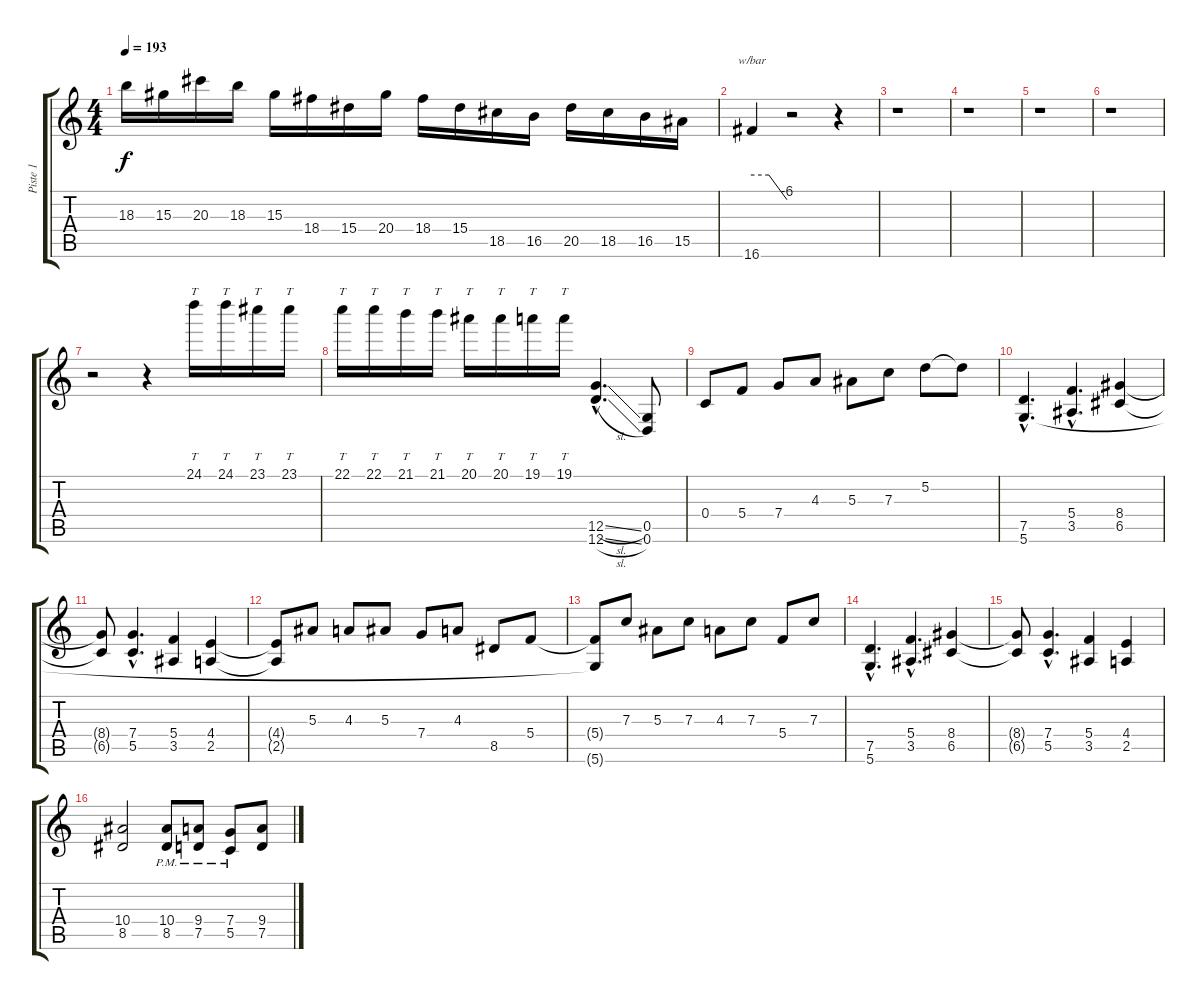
\track ("Piste 1" "Piste 1") {instrument distortionguitar}
\staff {score tabs}
\tuning (D4 A3 F3 C3 G2 D2) {hide}
\ts (4 4)
\tempo 193
\clef g2
\ks c
18.3.16{dy f} 15.3.16 20.3.16 18.3.16 15.3.16 18.4.16 15.4.16 20.4.16 18.4.16 15.4.16 18.5.16 16.5.16 20.5.16 18.5.16 16.5.16 15.5.16 |
16.6.4{tbe (custom default 0 0 29 0 60 -24)} r.2 r.4 |
r.1 |
r.1 |
r.1 |
r.1 |
r.2 r.4 24.1.16{tt} 24.1.16{tt} 23.1.16{tt} 23.1.16{tt} |
22.1.16{tt} 22.1.16{tt} 21.1.16{tt} 21.1.16{tt} 20.1.16{tt} 20.1.16{tt} 19.1.16{tt} 19.1.16{tt} (12.5{sl hac} 12.6{sl hac}).4{d} (0.5 0.6).8 |
0.4.8 5.4.8 7.4.8 4.3.8 5.3.8 7.3.8 5.2.8 5.2{t}.8 |
(7.5{hac} 5.6{hac}).4{d} (5.4{hac} 3.5{hac}).4{d} (8.4 6.5).4 |
(8.4{t} 6.5{t}).8 (7.4{hac} 5.5{hac}).4{d} (5.4 3.5).4 (4.4 2.5).4 |
(4.4{t} 2.5{t}).8 5.3.8 4.3.8 5.3.8 7.4.8 4.3.8 8.5.8 5.4.8 |
(5.4{t} 5.6{t}).8 7.3.8 5.3.8 7.3.8 4.3.8 7.3.8 5.4.8 7.3.8 |
(7.5{hac} 5.6{hac}).4{d} (5.4{hac} 3.5{hac}).4{d} (8.4 6.5).4 |
(8.4{t} 6.5{t}).8 (7.4{hac} 5.5{hac}).4{d} (5.4 3.5).4 (4.4 2.5).4 |
(10.4 8.5).2 (10.4{pm} 8.5{pm}).8 (9.4{pm} 7.5{pm}).8 (7.4{pm} 5.5{pm}).8 (9.4 7.5).8
